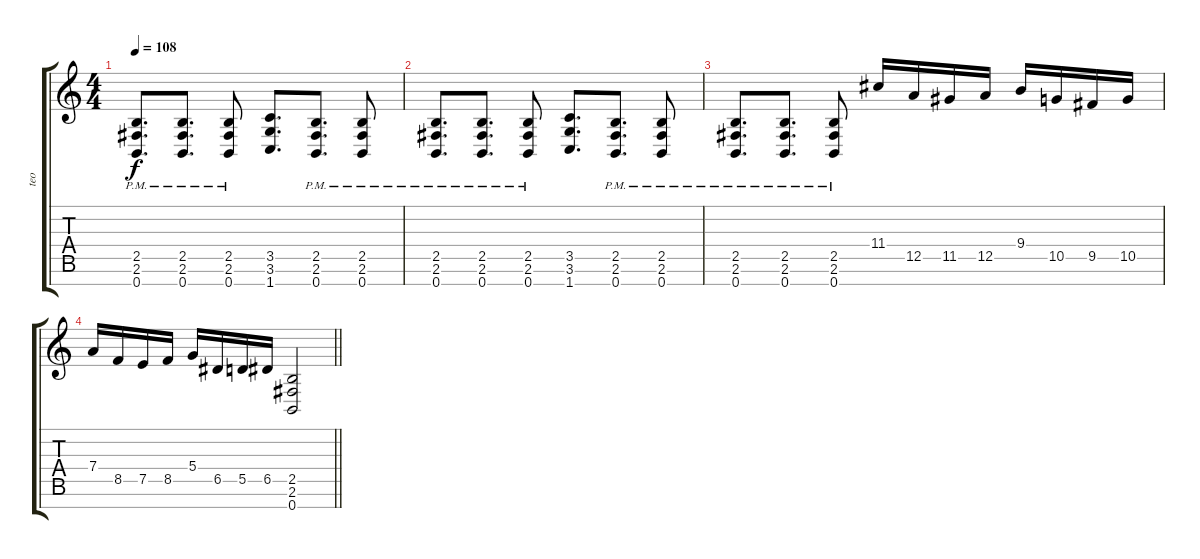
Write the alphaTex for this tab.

\track ("teo" "teo") {instrument distortionguitar}
\staff {score tabs}
\tuning (E4 B3 G3 D3 A2 E2 B1) {hide}
\ts (4 4)
\tempo 108
\clef g2
\ks c
(2.5{pm} 2.6{pm} 0.7{pm}).8{d dy f} (2.5{pm} 2.6{pm} 0.7{pm}).8{d} (2.5{pm} 2.6{pm} 0.7{pm}).8 (3.5 3.6 1.7).8{d} (2.5{pm} 2.6{pm} 0.7{pm}).8{d} (2.5{pm} 2.6{pm} 0.7{pm}).8 |
(2.5{pm} 2.6{pm} 0.7{pm}).8{d} (2.5{pm} 2.6{pm} 0.7{pm}).8{d} (2.5{pm} 2.6{pm} 0.7{pm}).8 (3.5 3.6 1.7).8{d} (2.5{pm} 2.6{pm} 0.7{pm}).8{d} (2.5{pm} 2.6{pm} 0.7{pm}).8 |
(2.5{pm} 2.6{pm} 0.7{pm}).8{d} (2.5{pm} 2.6{pm} 0.7{pm}).8{d} (2.5{pm} 2.6{pm} 0.7{pm}).8 11.4.16 12.5.16 11.5.16 12.5.16 9.4.16 10.5.16 9.5.16 10.5.16 |
\barLineRight lightlight
7.4.16 8.5.16 7.5.16 8.5.16 5.4.16 6.5.16 5.5.16 6.5.16 (2.5 2.6 0.7).2
